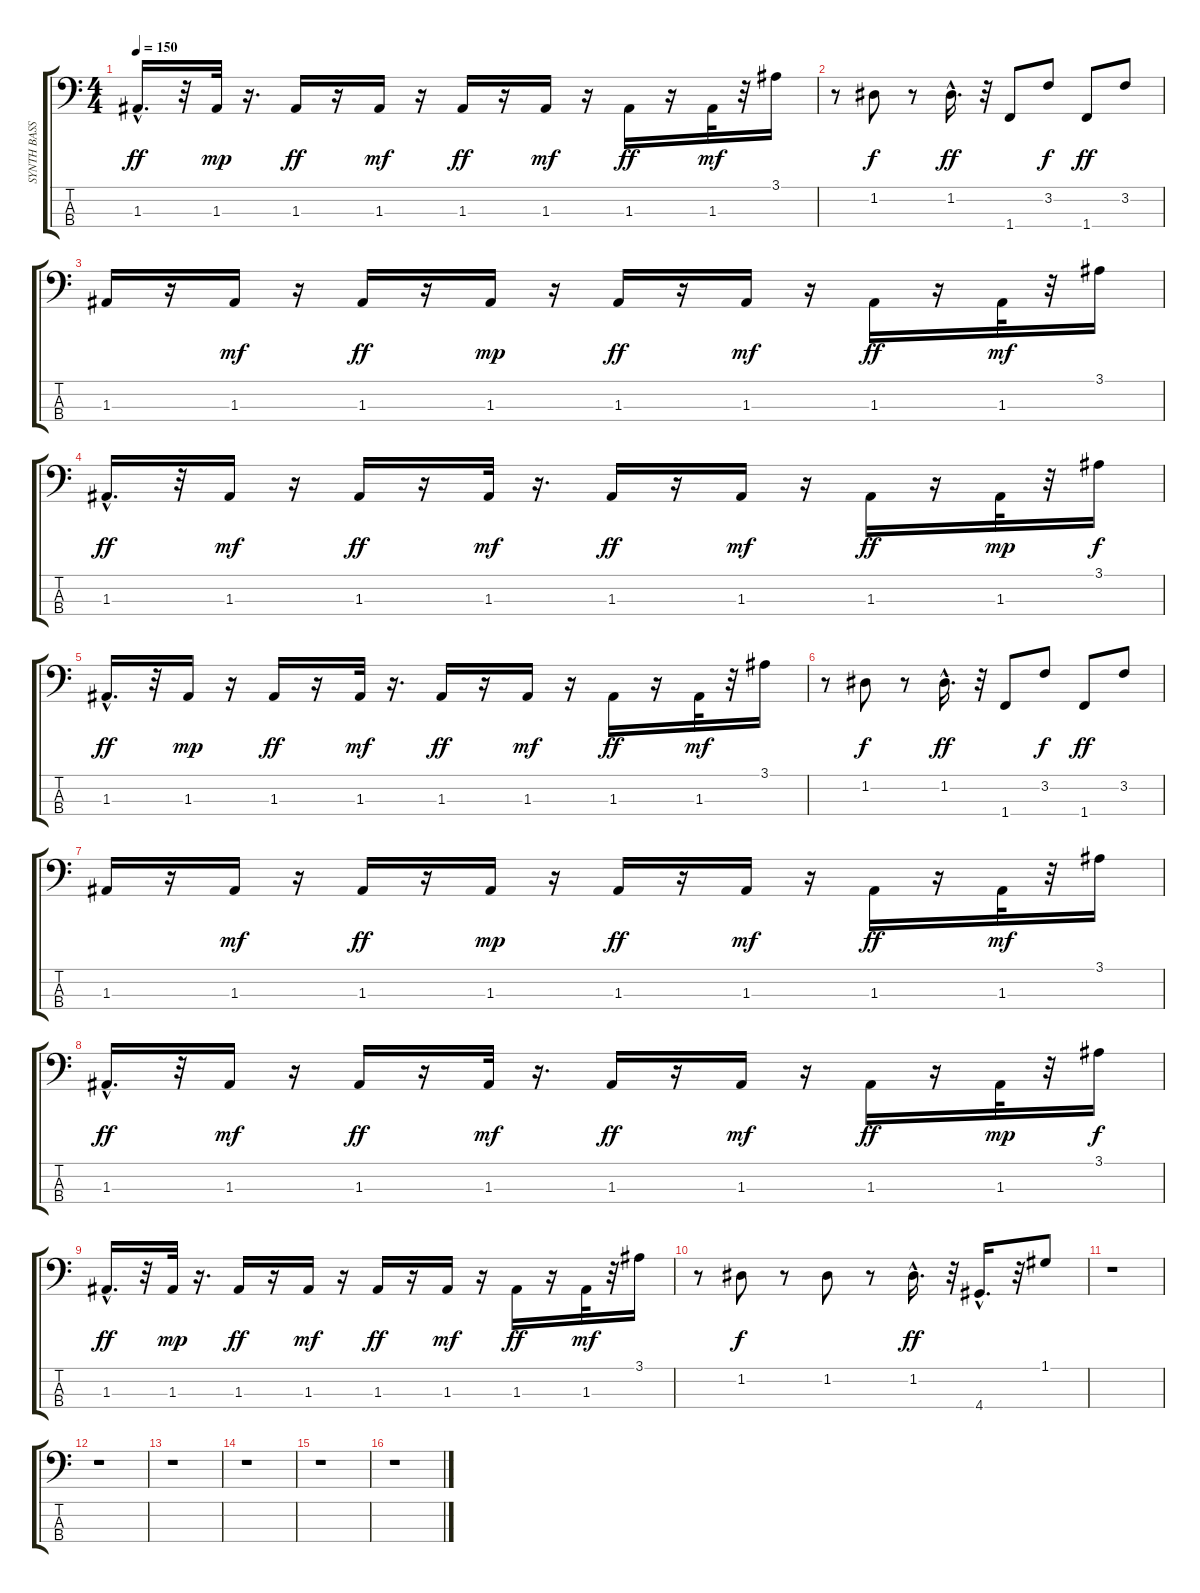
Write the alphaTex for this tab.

\track ("SYNTH BASS" "SYNTH BASS") {instrument synthbass1}
\staff {score tabs}
\tuning (G2 D2 A1 E1) {hide}
\ts (4 4)
\tempo 150
\clef f4
\ks c
1.3{hac}.16{d dy ff} r.32 1.3.32{dy mp} r.16{d} 1.3.16{dy ff} r.16 1.3.16{dy mf} r.16 1.3.16{dy ff} r.16 1.3.16{dy mf} r.16 1.3.16{dy ff} r.16 1.3.32{dy mf} r.32 3.1.16 |
r.8 1.2.8{dy f} r.8 1.2{hac}.16{d dy ff} r.32 1.4.8 3.2.8{dy f} 1.4.8{dy ff} 3.2.8 |
1.3.16 r.16 1.3.16{dy mf} r.16 1.3.16{dy ff} r.16 1.3.16{dy mp} r.16 1.3.16{dy ff} r.16 1.3.16{dy mf} r.16 1.3.16{dy ff} r.16 1.3.32{dy mf} r.32 3.1.16 |
1.3{hac}.16{d dy ff} r.32 1.3.16{dy mf} r.16 1.3.16{dy ff} r.16 1.3.32{dy mf} r.16{d} 1.3.16{dy ff} r.16 1.3.16{dy mf} r.16 1.3.16{dy ff} r.16 1.3.32{dy mp} r.32 3.1.16{dy f} |
1.3{hac}.16{d dy ff} r.32 1.3.16{dy mp} r.16 1.3.16{dy ff} r.16 1.3.32{dy mf} r.16{d} 1.3.16{dy ff} r.16 1.3.16{dy mf} r.16 1.3.16{dy ff} r.16 1.3.32{dy mf} r.32 3.1.16 |
r.8 1.2.8{dy f} r.8 1.2{hac}.16{d dy ff} r.32 1.4.8 3.2.8{dy f} 1.4.8{dy ff} 3.2.8 |
1.3.16 r.16 1.3.16{dy mf} r.16 1.3.16{dy ff} r.16 1.3.16{dy mp} r.16 1.3.16{dy ff} r.16 1.3.16{dy mf} r.16 1.3.16{dy ff} r.16 1.3.32{dy mf} r.32 3.1.16 |
1.3{hac}.16{d dy ff} r.32 1.3.16{dy mf} r.16 1.3.16{dy ff} r.16 1.3.32{dy mf} r.16{d} 1.3.16{dy ff} r.16 1.3.16{dy mf} r.16 1.3.16{dy ff} r.16 1.3.32{dy mp} r.32 3.1.16{dy f} |
1.3{hac}.16{d dy ff} r.32 1.3.32{dy mp} r.16{d} 1.3.16{dy ff} r.16 1.3.16{dy mf} r.16 1.3.16{dy ff} r.16 1.3.16{dy mf} r.16 1.3.16{dy ff} r.16 1.3.32{dy mf} r.32 3.1.16 |
r.8 1.2.8{dy f} r.8 1.2.8 r.8 1.2{hac}.16{d dy ff} r.32 4.4{hac}.16{d} r.32 1.1.8 |
r.1 |
r.1 |
r.1 |
r.1 |
r.1 |
r.1
